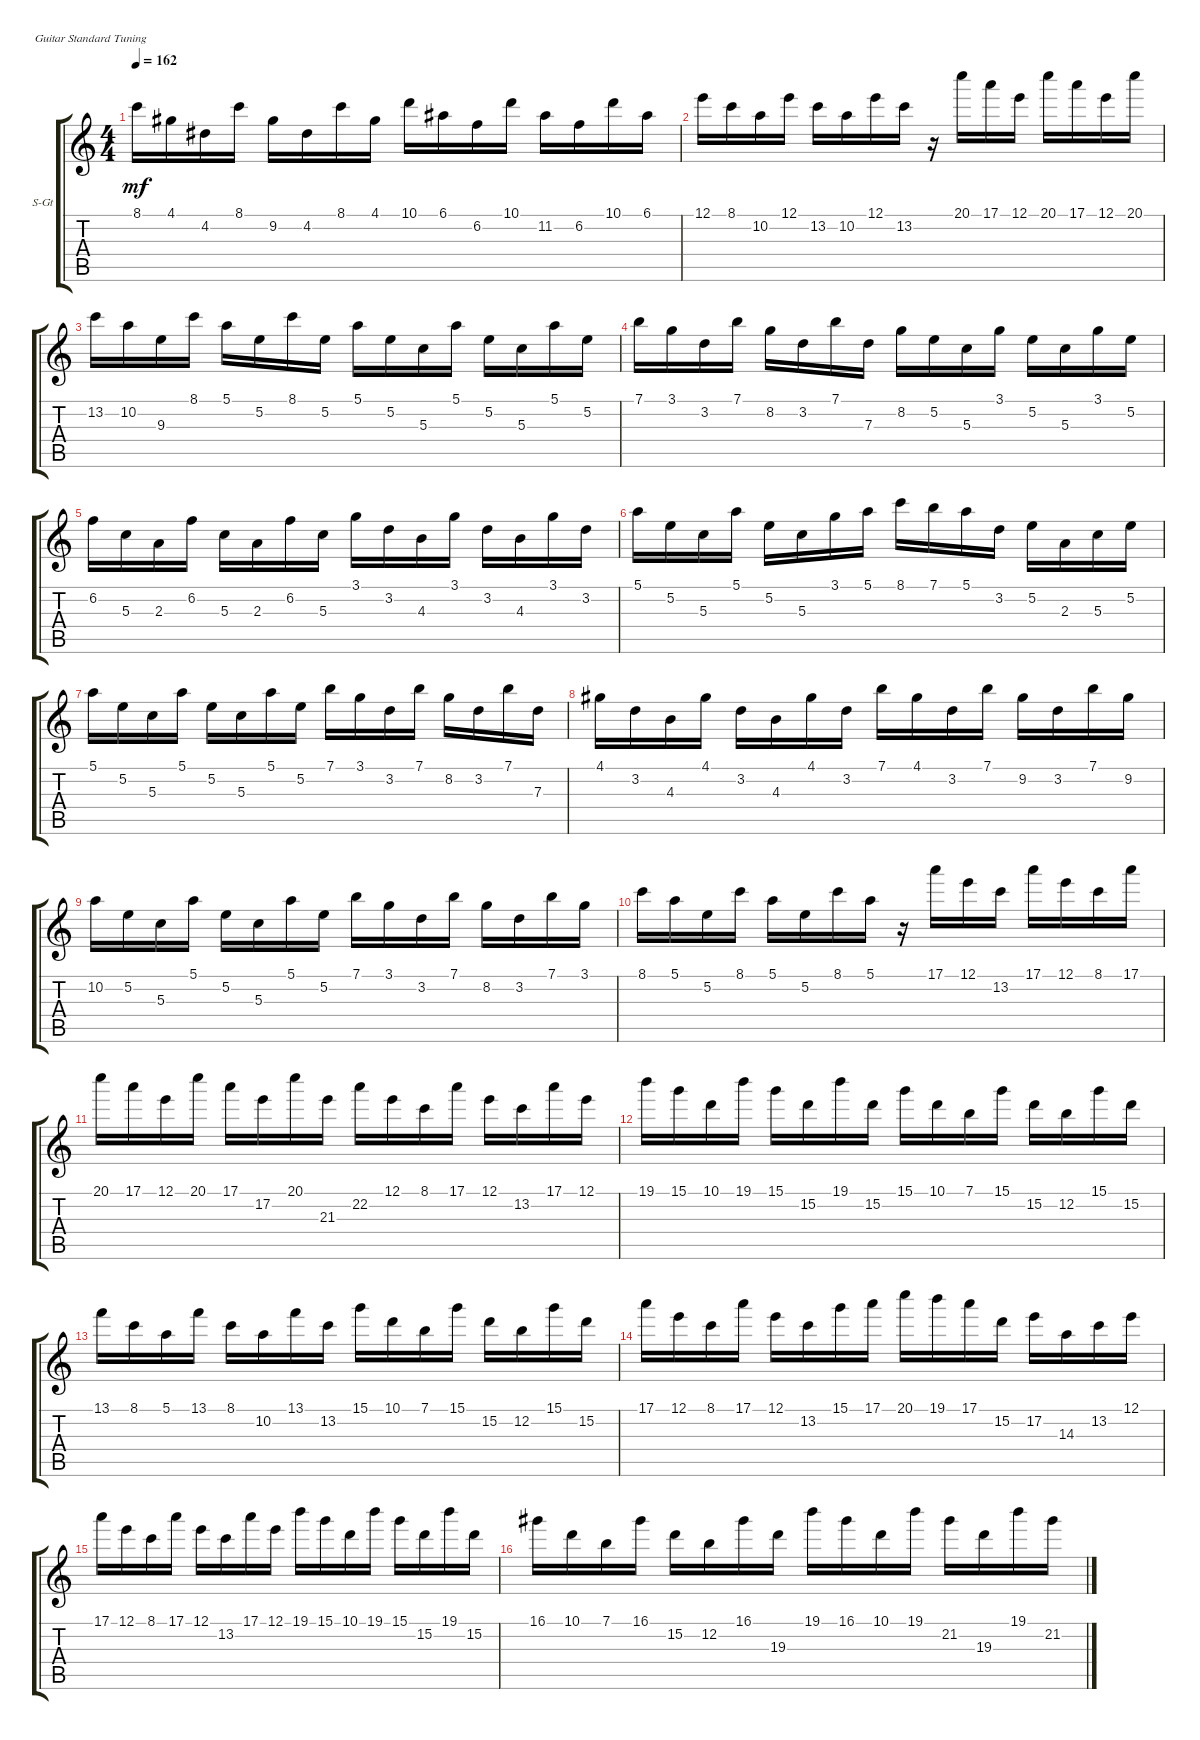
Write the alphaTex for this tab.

\defaultSystemsLayout 4
\bracketExtendMode groupsimilarinstruments
\firstSystemTrackNameOrientation horizontal
\otherSystemsTrackNameOrientation horizontal
\track ("Steel Guitar" "S-Gt") {instrument acousticguitarsteel}
\staff {score tabs}
\tuning (E4 B3 G3 D3 A2 E2)
\ts (4 4)
\tempo 162
\clef g2
\ks c
8.1.16{dy mf} 4.1.16 4.2.16 8.1.16 9.2.16 4.2.16 8.1.16 4.1.16 10.1.16 6.1.16 6.2.16 10.1.16 11.2.16 6.2.16 10.1.16 6.1.16 |
12.1.16 8.1.16 10.2.16 12.1.16 13.2.16 10.2.16 12.1.16 13.2.16 r.16 20.1.16 17.1.16 12.1.16 20.1.16 17.1.16 12.1.16 20.1.16 |
13.2.16 10.2.16 9.3.16 8.1.16 5.1.16 5.2.16 8.1.16 5.2.16 5.1.16 5.2.16 5.3.16 5.1.16 5.2.16 5.3.16 5.1.16 5.2.16 |
7.1.16 3.1.16 3.2.16 7.1.16 8.2.16 3.2.16 7.1.16 7.3.16 8.2.16 5.2.16 5.3.16 3.1.16 5.2.16 5.3.16 3.1.16 5.2.16 |
6.2.16 5.3.16 2.3.16 6.2.16 5.3.16 2.3.16 6.2.16 5.3.16 3.1.16 3.2.16 4.3.16 3.1.16 3.2.16 4.3.16 3.1.16 3.2.16 |
5.1.16 5.2.16 5.3.16 5.1.16 5.2.16 5.3.16 3.1.16 5.1.16 8.1.16 7.1.16 5.1.16 3.2.16 5.2.16 2.3.16 5.3.16 5.2.16 |
5.1.16 5.2.16 5.3.16 5.1.16 5.2.16 5.3.16 5.1.16 5.2.16 7.1.16 3.1.16 3.2.16 7.1.16 8.2.16 3.2.16 7.1.16 7.3.16 |
4.1.16 3.2.16 4.3.16 4.1.16 3.2.16 4.3.16 4.1.16 3.2.16 7.1.16 4.1.16 3.2.16 7.1.16 9.2.16 3.2.16 7.1.16 9.2.16 |
10.2.16 5.2.16 5.3.16 5.1.16 5.2.16 5.3.16 5.1.16 5.2.16 7.1.16 3.1.16 3.2.16 7.1.16 8.2.16 3.2.16 7.1.16 3.1.16 |
8.1.16 5.1.16 5.2.16 8.1.16 5.1.16 5.2.16 8.1.16 5.1.16 r.16 17.1.16 12.1.16 13.2.16 17.1.16 12.1.16 8.1.16 17.1.16 |
20.1.16 17.1.16 12.1.16 20.1.16 17.1.16 17.2.16 20.1.16 21.3.16 22.2.16 12.1.16 8.1.16 17.1.16 12.1.16 13.2.16 17.1.16 12.1.16 |
19.1.16 15.1.16 10.1.16 19.1.16 15.1.16 15.2.16 19.1.16 15.2.16 15.1.16 10.1.16 7.1.16 15.1.16 15.2.16 12.2.16 15.1.16 15.2.16 |
13.1.16 8.1.16 5.1.16 13.1.16 8.1.16 10.2.16 13.1.16 13.2.16 15.1.16 10.1.16 7.1.16 15.1.16 15.2.16 12.2.16 15.1.16 15.2.16 |
17.1.16 12.1.16 8.1.16 17.1.16 12.1.16 13.2.16 15.1.16 17.1.16 20.1.16 19.1.16 17.1.16 15.2.16 17.2.16 14.3.16 13.2.16 12.1.16 |
17.1.16 12.1.16 8.1.16 17.1.16 12.1.16 13.2.16 17.1.16 12.1.16 19.1.16 15.1.16 10.1.16 19.1.16 15.1.16 15.2.16 19.1.16 15.2.16 |
16.1.16 10.1.16 7.1.16 16.1.16 15.2.16 12.2.16 16.1.16 19.3.16 19.1.16 16.1.16 10.1.16 19.1.16 21.2.16 19.3.16 19.1.16 21.2.16
